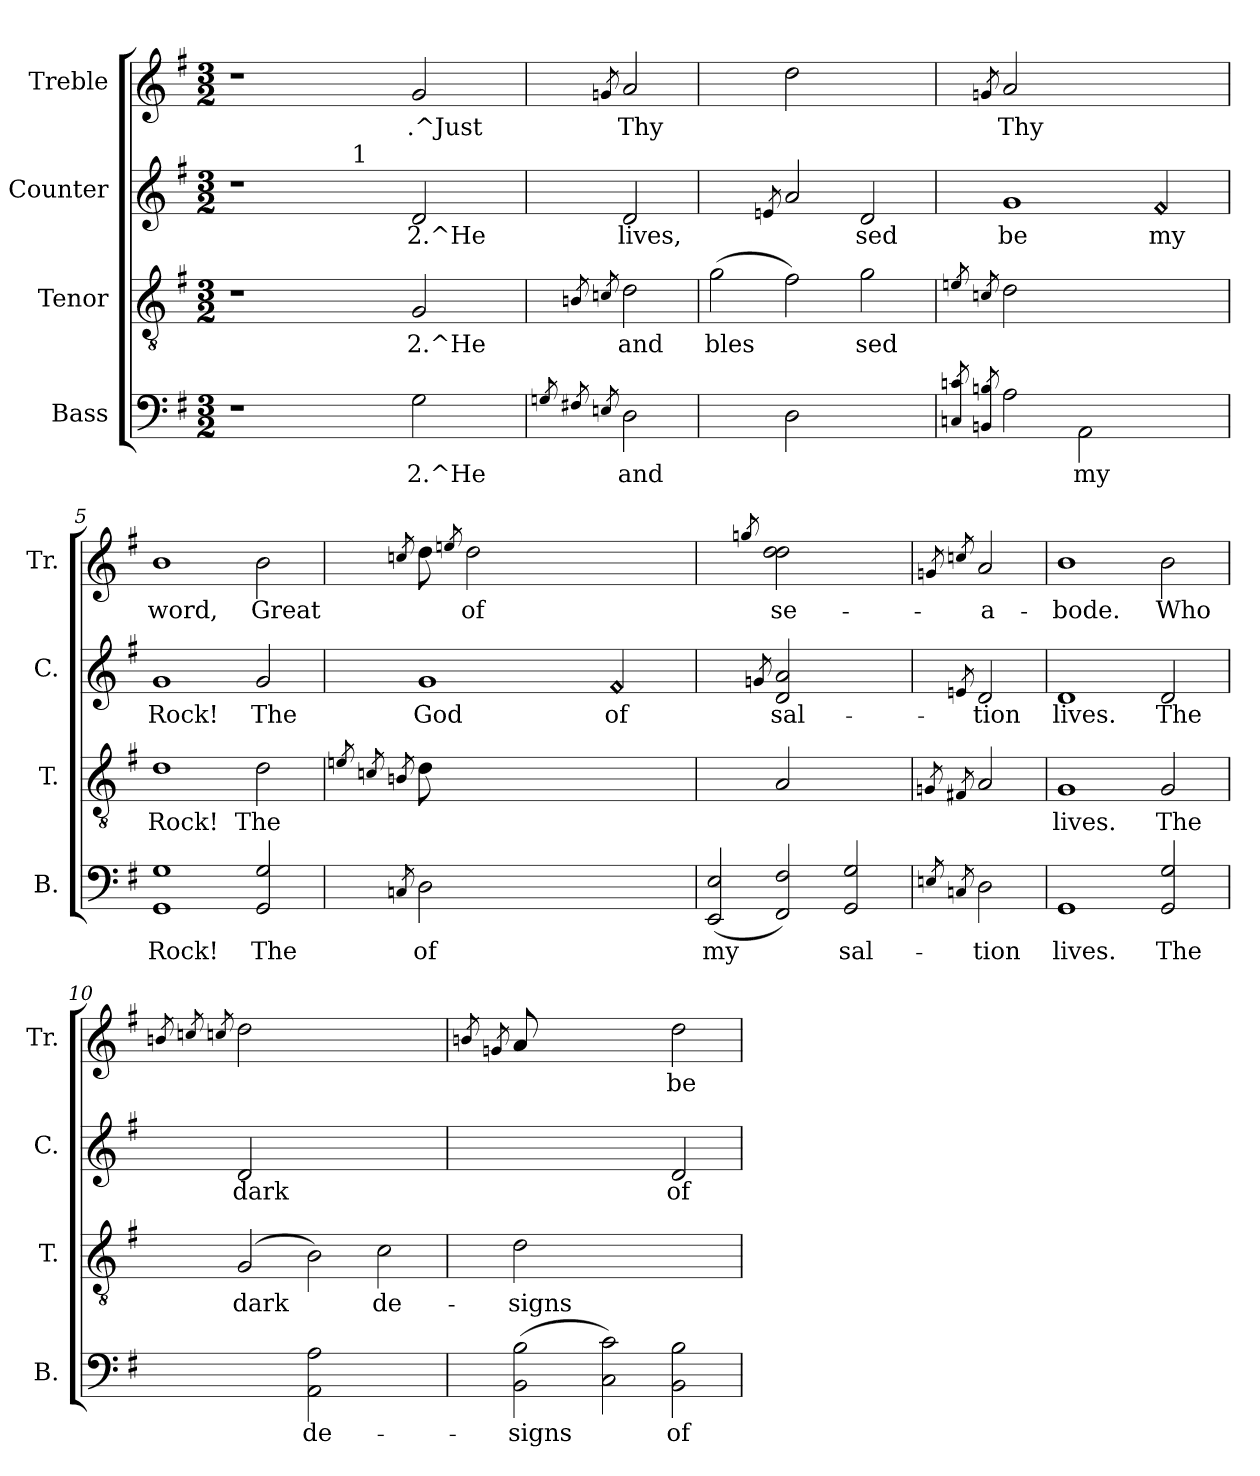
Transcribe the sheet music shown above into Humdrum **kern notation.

**kern	**text	**kern	**text	**kern	**text	**kern	**text
*part4	*part4	*part3	*part3	*part2	*part2	*part1	*part1
*staff4	*staff4	*staff3	*staff3	*staff2	*staff2	*staff1	*staff1
*I"Bass	*	*I"Tenor	*	*I"Counter	*	*I"Treble	*
*I'B.	*	*I'T.	*	*I'C.	*	*I'Tr.	*
!!LO:PB:g=z
*stria5	*	*stria5	*	*stria5	*	*stria5	*
*clefF4	*	*clefGv2	*	*clefG2	*	*clefG2	*
*k[f#]	*	*k[f#]	*	*k[f#]	*	*k[f#]	*
*G:	*	*G:	*	*G:	*	*G:	*
*M3/2	*	*M3/2	*	*M3/2	*	*M3/2	*
=1	=1	=1	=1	=1	=1	=1	=1
*	*	*	*	*^	*	*	*
1r	.	1r	.	1r	2ryy	.	1r	.
.	.	.	.	.	8ryy	.	.	.
.	.	.	.	.	32ryy	.	.	.
!	!	!	!	!	!LO:TX:a:t=1	!	!	!
.	.	.	.	.	2ryy	.	.	.
!	!LO:LY:a:rj	!	!LO:LY:a:rj	!	!	!LO:LY:b:rj	!	!LO:LY:b:rj
2G\	2.^He	2G/	2.^He	2d/	.	2.^He	2g/	.^Just
.	.	.	.	.	4ryy	.	.	.
.	.	.	.	.	16.ryy	.	.	.
*	*	*	*	*v	*v	*	*	*
=2	=2	=2	=2	=2	=2	=2	=2
8qGn/	.	.	.	.	.	.	.
8qF#X/	.	8qBn/	.	.	.	.	.
8qEn/	.	8qcn/	.	.	.	8qgn/	.
!	!LO:LY:a:rj	!	!LO:LY:a:rj	!	!LO:LY:b:rj	!	!LO:LY:b:rj
2D\	and	2d\	and	2d/	lives,	2a/	Thy
=3	=3	=3	=3	=3	=3	=3	=3
!	!	!	!LO:LY:a:rj	!	!	!	!
2ryy	.	(>2g\	bles-	2ryy	.	2ryy	.
.	.	.	.	8qen/	.	.	.
!	!LO:LY:a:rj	!	!LO:LY:a:rj	!	!LO:LY:b:rj	!	!LO:LY:b:rj
2D\	.	2f#\)	--	2a/	-	2dd\	.
!	!	!	!LO:LY:a:rj	!	!LO:LY:b:rj	!	!
2ryy	.	2g\	-sed	2d/	-sed	2ryy	.
=4	=4	=4	=4	=4	=4	=4	=4
8qcn/ 8qCn/	.	8qen/	.	.	.	.	.
8qBn/ 8qBBn/	.	8qcn/	.	.	.	8qgn/	.
!	!	!	!LO:LY:a:rj	!	!LO:LY:b:rj	!	!LO:LY:b:rj
2A\	.	2d\	.	1g	be	2a/	Thy
!	!LO:LY:a:rj	!	!	!	!	!	!
2AA\	my	1ryy	.	.	.	1ryy	.
!	!	!	!	!LO:N:head=diamond	!LO:LY:b:rj	!	!
2ryy	.	.	.	2f#/	my	.	.
=5	=5	=5	=5	=5	=5	=5	=5
!	!LO:LY:a:rj	!	!LO:LY:a:rj	!	!LO:LY:b:rj	!	!LO:LY:b:rj
1G 1GG	Rock!	1d	Rock!	1g	Rock!	1b	word,
!	!LO:LY:a:rj	!	!LO:LY:a:rj	!	!LO:LY:b:rj	!	!LO:LY:b:rj
2G/ 2GG/	The	2d\	The	2g/	The	2b\	Great
=6	=6	=6	=6	=6	=6	=6	=6
.	.	8qen/	.	.	.	.	.
.	.	8qcn/	.	.	.	.	.
8qCn/	.	8qBn/	.	.	.	8qccn/	.
!	!LO:LY:a:rj	!	!LO:LY:a:rj	!	!LO:LY:b:rj	!	!LO:LY:b:rj
2D\	of	8d\	.	1g	God	8dd\	.
.	.	.	.	.	.	8qeen/	.
!	!	!	!	!	!	!	!LO:LY:b:rj
.	.	1ryy	.	.	.	2dd\	of
1ryy	.	.	.	.	.	.	.
.	.	.	.	.	.	2..ryy	.
!	!	!	!	!LO:N:head=diamond	!LO:LY:b:rj	!	!
.	.	.	.	2f#/	of	.	.
.	.	4.ryy	.	.	.	.	.
=7	=7	=7	=7	=7	=7	=7	=7
!	!LO:LY:a:rj	!	!	!	!	!	!
(>2E/ 2EE/	my	2ryy	.	2ryy	.	2ryy	.
.	.	.	.	8qgn/	.	8qggn/	.
!	!LO:LY:a:rj	!	!LO:LY:a:rj	!	!LO:LY:b:rj	!	!LO:LY:b:rj
2F#/ 2FF#/)	.	2A/	.	2a/ 2d/	sal-	2dd\ 2dd\	se-
!	!LO:LY:a:rj	!	!	!	!	!	!
2G/ 2GG/	sal-	2ryy	.	2ryy	.	2ryy	.
=8	=8	=8	=8	=8	=8	=8	=8
8qEn/	.	8qGn/	.	.	.	8qgn/	.
8qCn/	.	8qF#X/	.	8qen/	.	8qccn/	.
!	!LO:LY:a:rj	!	!LO:LY:a:rj	!	!LO:LY:b:rj	!	!LO:LY:b:rj
2D\	-tion	2A/	.	2d/	-tion	2a/	-a-
=9	=9	=9	=9	=9	=9	=9	=9
!	!LO:LY:a:rj	!	!LO:LY:a:rj	!	!LO:LY:b:rj	!	!LO:LY:b:rj
1GG	lives.	1G	lives.	1d	lives.	1b	-bode.
!	!LO:LY:a:rj	!	!LO:LY:a:rj	!	!LO:LY:b:rj	!	!LO:LY:b:rj
2G/ 2GG/	The	2G/	The	2d/	The	2b\	Who
=10	=10	=10	=10	=10	=10	=10	=10
.	.	.	.	.	.	8qbn/	.
.	.	.	.	.	.	8qccn/	.
.	.	.	.	.	.	8qccn/	.
!	!	!	!LO:LY:a:rj	!	!LO:LY:b:rj	!	!LO:LY:b:rj
2ryy	.	(>2G/	dark	2d/	dark	2dd\	.
!	!LO:LY:a:rj	!	!LO:LY:a:rj	!	!	!	!
2A\ 2AA\	de-	2B\)	.	1ryy	.	1ryy	.
!	!	!	!LO:LY:a:rj	!	!	!	!
2ryy	.	2c\	de-	.	.	.	.
=11	=11	=11	=11	=11	=11	=11	=11
.	.	.	.	.	.	8qbn/	.
.	.	.	.	.	.	8qgn/	.
!	!LO:LY:a:rj	!	!LO:LY:a:rj	!	!	!	!LO:LY:b:rj
(>2B\ 2BB\	-signs	2d\	-signs	1ryy	.	8a/	.
.	.	.	.	.	.	2..ryy	.
!	!LO:LY:a:rj	!	!	!	!	!	!
2c\ 2C\)	.	1ryy	.	.	.	.	.
!	!LO:LY:a:rj	!	!	!	!LO:LY:b:rj	!	!LO:LY:b:rj
2B\ 2BB\	of	.	.	2d/	of	2dd\	be-
=	=	=	=	=	=	=	=
*-	*-	*-	*-	*-	*-	*-	*-
